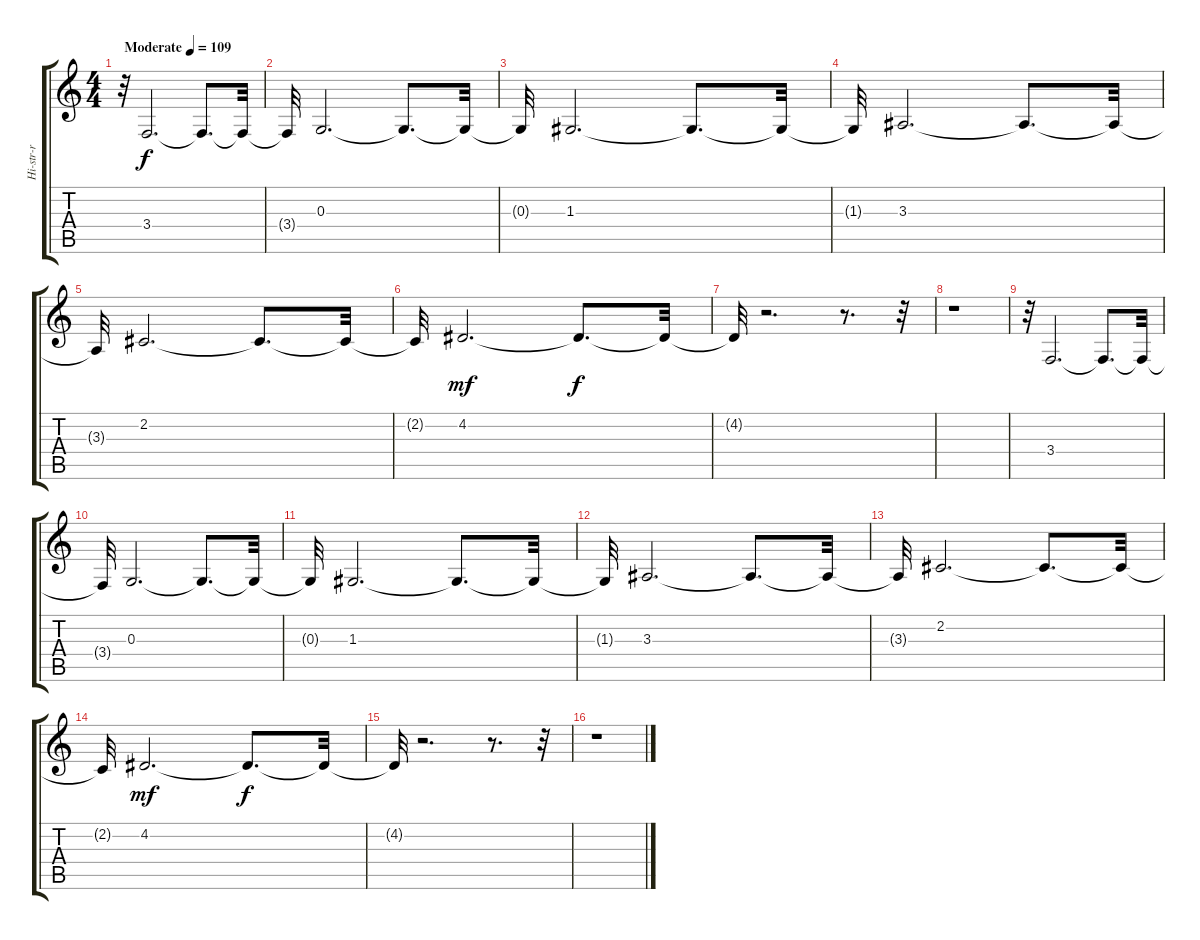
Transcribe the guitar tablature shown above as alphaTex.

\track ("Hi-str-r" "Hi-str-r") {instrument stringensemble2}
\staff {score tabs}
\tuning (E4 B3 G3 D3 A2 E2) {hide}
\ts (4 4)
\tempo (109 "Moderate")
\clef g2
\ks c
r.32{dy f instrument stringensemble2} 3.4.2{d} 3.4{t}.8{d} 3.4{t}.32 |
3.4{t}.32 0.3.2{d volume 10} 0.3{t}.8{d} 0.3{t}.32 |
0.3{t}.32 1.3.2{d volume 12} 1.3{t}.8{d} 1.3{t}.32 |
1.3{t}.32 3.3.2{d volume 13} 3.3{t}.8{d} 3.3{t}.32 |
3.3{t}.32 2.2.2{d volume 15} 2.2{t}.8{d} 2.2{t}.32 |
2.2{t}.32 4.2.2{d dy mf} 4.2{t}.8{d dy f} 4.2{t}.32 |
4.2{t}.32 r.2{d} r.8{d} r.32 |
r.1 |
r.32 3.4.2{d volume 10} 3.4{t}.8{d} 3.4{t}.32 |
3.4{t}.32 0.3.2{d volume 10} 0.3{t}.8{d} 0.3{t}.32 |
0.3{t}.32 1.3.2{d volume 13} 1.3{t}.8{d} 1.3{t}.32 |
1.3{t}.32 3.3.2{d volume 14} 3.3{t}.8{d} 3.3{t}.32 |
3.3{t}.32 2.2.2{d volume 15} 2.2{t}.8{d} 2.2{t}.32 |
2.2{t}.32 4.2.2{d dy mf} 4.2{t}.8{d dy f} 4.2{t}.32 |
4.2{t}.32 r.2{d} r.8{d} r.32 |
r.1
